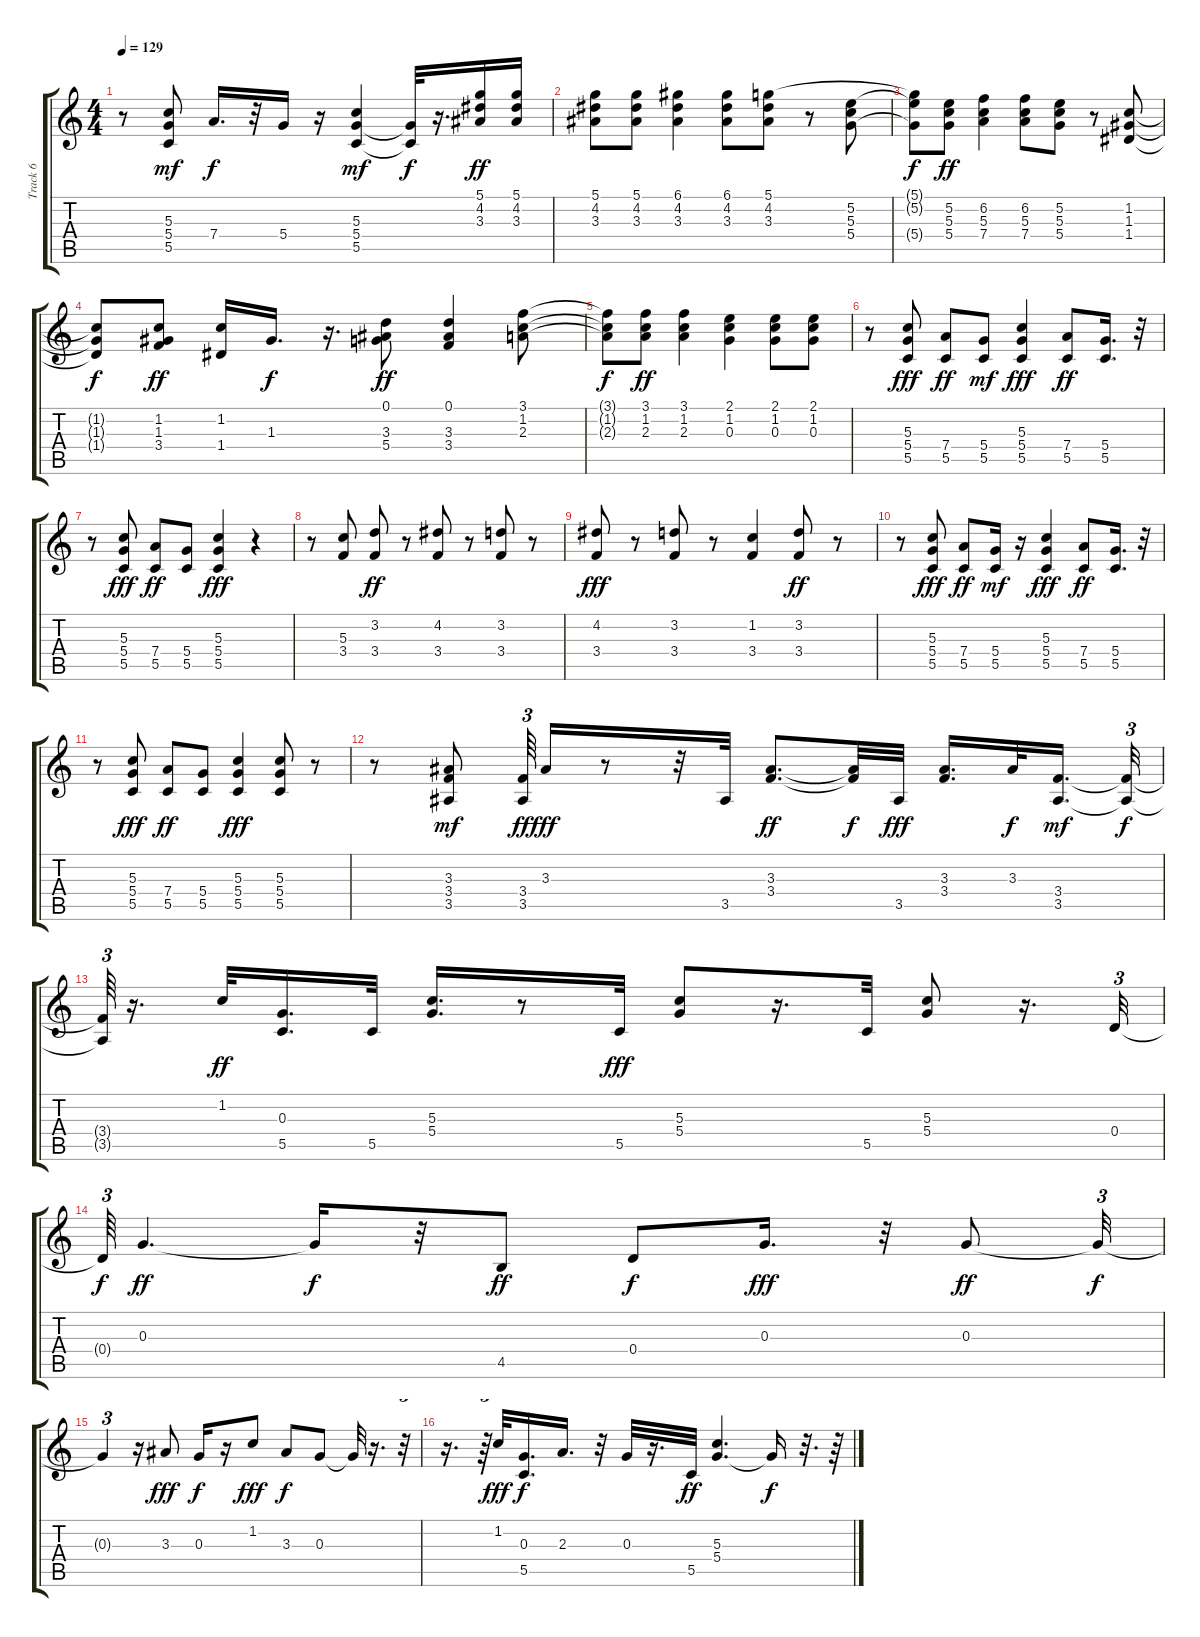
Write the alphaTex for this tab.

\track ("Track 6" "Track 6") {instrument acousticguitarsteel}
\staff {score tabs}
\tuning (D4 B3 G3 D3 G2 D2) {hide}
\ts (4 4)
\tempo 129
\clef g2
\ks c
r.8{dy fff} (5.3 5.4 5.5).8{dy mf} 7.4.16{d dy f} r.32 5.4.16 r.16 (5.3 5.4 5.5).4{dy mf} (5.4{t} 5.5{t}).32{dy f} r.16{d} (5.1 4.2 3.3).16{dy ff} (5.1 4.2 3.3).16 |
(5.1 4.2 3.3).8 (5.1 4.2 3.3).8 (6.1 4.2 3.3).4 (6.1 4.2 3.3).8 (5.1 4.2 3.3).8 r.8 (5.2 5.3 5.4).8 |
(5.1{t} 5.2{t} 5.4{t}).8{dy f} (5.2 5.3 5.4).8{dy ff} (6.2 5.3 7.4).4 (6.2 5.3 7.4).8 (5.2 5.3 5.4).8 r.8 (1.2 1.3 1.4).8 |
(1.2{t} 1.3{t} 1.4{t}).8{dy f} (1.2 1.3 3.4).8{dy ff} (1.2 1.4).16 1.3.16{d dy f} r.16{d} (0.1 3.3 5.4).8{dy ff} (0.1 3.3 3.4).4 (3.1 1.2 2.3).8 |
(3.1{t} 1.2{t} 2.3{t}).8{dy f} (3.1 1.2 2.3).8{dy ff} (3.1 1.2 2.3).4 (2.1 1.2 0.3).4 (2.1 1.2 0.3).8 (2.1 1.2 0.3).8 |
r.8 (5.3 5.4 5.5).8{dy fff} (7.4 5.5).8{dy ff} (5.4 5.5).8{dy mf} (5.3 5.4 5.5).4{dy fff} (7.4 5.5).8{dy ff} (5.4 5.5).16{d} r.32 |
r.8 (5.3 5.4 5.5).8{dy fff} (7.4 5.5).8{dy ff} (5.4 5.5).8 (5.3 5.4 5.5).4{dy fff} r.4 |
r.8 (5.3 3.4).8 (3.2 3.4).8{dy ff} r.8 (4.2 3.4).8 r.8 (3.2 3.4).8 r.8 |
(4.2 3.4).8{dy fff} r.8 (3.2 3.4).8 r.8 (1.2 3.4).4 (3.2 3.4).8{dy ff} r.8 |
r.8 (5.3 5.4 5.5).8{dy fff} (7.4 5.5).8{dy ff} (5.4 5.5).16{dy mf} r.16 (5.3 5.4 5.5).4{dy fff} (7.4 5.5).8{dy ff} (5.4 5.5).16{d} r.32 |
r.8 (5.3 5.4 5.5).8{dy fff} (7.4 5.5).8{dy ff} (5.4 5.5).8 (5.3 5.4 5.5).4{dy fff} (5.3 5.4 5.5).8 r.8 |
r.8 (3.3 3.4 3.5).8{dy mf} (3.4 3.5).64{tu (3 2) dy ff} 3.3.16{dy fff} r.8 r.32 3.5.32 (3.3 3.4).8{d dy ff} (3.3{t} 3.4{t}).32{dy f} 3.5.32{dy fff} (3.3 3.4).16{d} 3.3.32{dy f} (3.4 3.5).16{d dy mf beam splitsecondary} (3.4{t} 3.5{t}).32{tu (3 2) dy f} |
(3.4{t} 3.5{t}).64{tu (3 2)} r.16{d} 1.2.32{dy ff} (0.3 5.5).16{d} 5.5.32 (5.3 5.4).16{d} r.8 5.5.32{dy fff} (5.3 5.4).8 r.16{d} 5.5.32 (5.3 5.4).8 r.16{d} 0.4.32{tu (3 2)} |
0.4{t}.64{tu (3 2) dy f} 0.3.4{d dy ff} 0.3{t}.16{dy f} r.32 4.5.8{dy ff} 0.4.8{dy f} 0.3.16{d dy fff} r.32 0.3.8{dy ff} 0.3{t}.32{tu (3 2) dy f} |
0.3{t}.4{tu (3 2)} r.16 3.3.8{dy fff} 0.3.16{dy f} r.16 1.2.8{dy fff} 3.3.8{dy f} 0.3.8 0.3{t}.32 r.16{d} r.32{tu (3 2)} |
r.16{d} r.64{tu (3 2)} 1.2.32{dy fff} (0.3 5.5).16{d dy f} 2.3.16{d} r.32 0.3.32 r.16{d} 5.5.32{dy ff} (5.3 5.4).4{d} 5.4{t}.16{dy f} r.32{d} r.64
